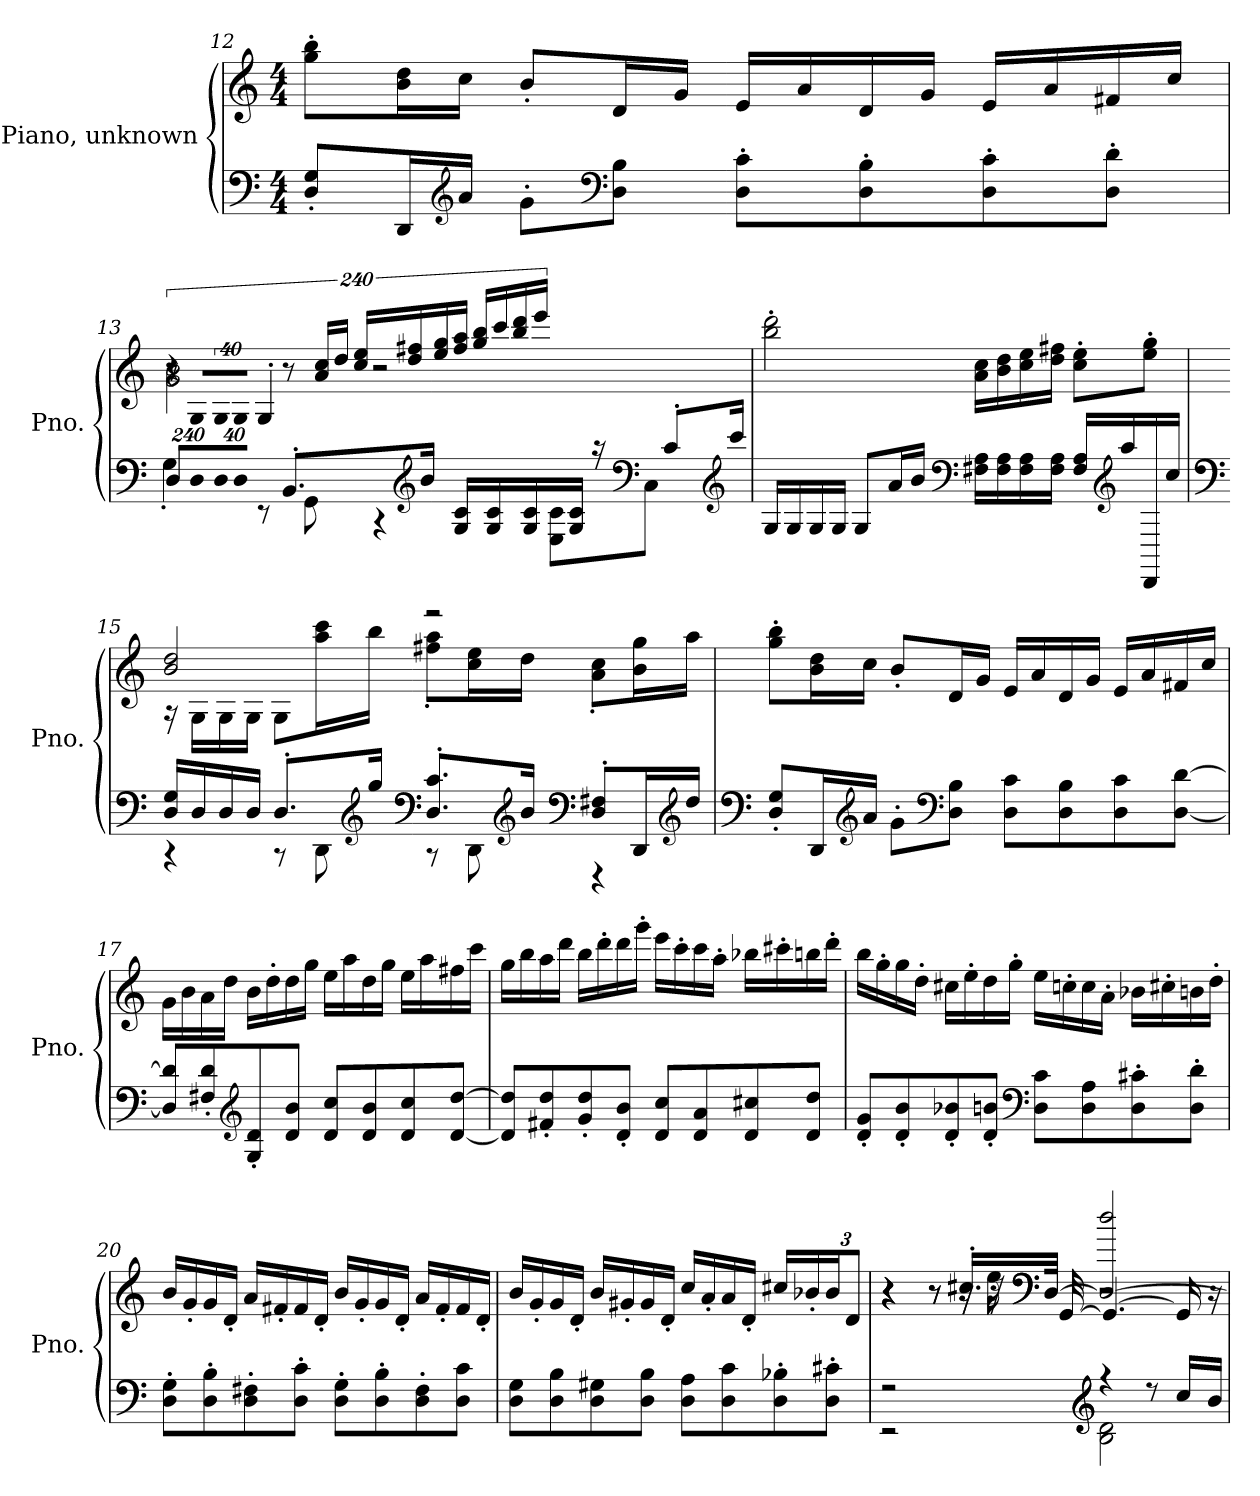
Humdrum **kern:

**kern	**kern
*part1	*part1
*staff2	*staff1
*I"Piano, unknown	*
*I'Pno.	*
*clefF4	*clefG2
*k[]	*k[]
*M4/4	*M4/4
=12	=12
8D/' 8G/'L	8gg\' 8bb\'L
16DD/L	16b\ 16dd\L
*clefG2	*
16a/JJ	16cc\JJ
8g'\L	8b'/L
*clefF4	*
8D\ 8B\J	16d/L
.	16g/JJ
8D\' 8c\'L	16e/LL
.	16a/
8D\' 8B\'	16d/
.	16g/JJ
8D\' 8c\'	16e/LL
.	16a/
8D\' 8d\'J	16f#X/
.	16cc/JJ
!!LO:PB:g=z
=13	=13
*Xbrackettup	*
!LO:N:vis=16	!LO:N:vis=16
*^	*^
*	*	*	*^
1920%137D/LL	4G'\	1920%137r	2g\ 2b\	4r
!LO:N:vis=16	!	!LO:N:vis=16	!	!
1920%137D/	.	1920%137G/LL	.	.
!LO:N:vis=32	!	!LO:N:vis=32	!	!
640%23D/K	.	640%23G/K	.	.
!LO:N:vis=16	!	!LO:N:vis=16	!	!
1920%137D/JJ	.	1920%137G/JJ	.	.
8.BB'/L	8r	8r	.	4G'/
.	8GG\	16a/ 16cc/LL	.	.
*clefG2	*	*	*	*
16b/Jk	.	16dd/JJ	.	.
16G/ 16c/LL	4r	16cc/ 16ee/LL	2r	2r
16G/ 16c/	.	16dd/ 16ff#X/	.	.
16G/ 16c/	.	16ee/ 16gg/	.	.
16G/ 16c/JJ	.	16ff#/ 16aa/JJ	.	.
16r	8E\ 8c\L	16gg/ 16bb/LL	.	.
8aa'/L	.	16ccc/	.	.
*clefF4	*	*	*	*
.	8C\J	16bb/ 16ddd/	.	.
*clefG2	*	*	*	*
16ccc/Jk	.	16eee/JJ	.	.
*v	*v	*	*	*
*	*v	*v	*v
=14	=14
16G/LL	2bb\' 2ddd\'
16G/	.
16G/	.
16G/JJ	.
8G/L	.
16a/L	.
16b/JJ	.
*clefF4	*
16F#X\ 16A\LL	16a\ 16cc\LL
16F#\ 16A\	16b\ 16dd\
16F#\ 16A\	16cc\ 16ee\
16F#\ 16A\JJ	16dd\ 16ff#X\JJ
16F#/ 16A/LL	8cc\' 8ee\'L
*clefG2	*
16aa/	.
16DD/	8ee\' 8gg\'J
16cc/JJ	.
!!LO:LB:g=z
=15	=15
*clefF4	*
*^	*^
16D/ 16G/LL	4r	2b/ 2dd/	16r
16D/	.	.	16G\LL
16D/	.	.	16G\
16D/JJ	.	.	16G\JJ
8.D'/L	8r	.	8G\L
.	8DD\	.	16aa\ 16ccc\L
*clefG2	*	*	*
16gg/Jk	.	.	16bb\JJ
*clefF4	*	*	*
8.D/' 8.c/'L	8r	2r	8ff#X\' 8aa\'L
.	8DD\	.	16cc\ 16ee\L
*clefG2	*	*	*
16b/Jk	.	.	16dd\JJ
*clefF4	*	*	*
8D/' 8F#X/'L	4r	.	8a\' 8cc\'L
16DD/L	.	.	16b\ 16gg\L
*clefG2	*	*	*
16dd/JJ	.	.	16aa\JJ
*v	*v	*	*
*	*v	*v
=16	=16
*clefF4	*
8D/' 8G/'L	8gg\' 8bb\'L
16DD/L	16b\ 16dd\L
*clefG2	*
16a/JJ	16cc\JJ
8g'\L	8b'/L
*clefF4	*
8D\ 8B\J	16d/L
.	16g/JJ
8D\ 8c\L	16e/LL
.	16a/
8D\ 8B\	16d/
.	16g/JJ
8D\ 8c\	16e/LL
.	16a/
[8D\ [8d\J	16f#X/
.	16cc/JJ
!!LO:LB:g=z
=17	=17
8D/] 8d/]L	16g\LL
.	16b\
8F#X/' 8d/'	16a\
.	16dd\JJ
*clefG2	*
8G/' 8d/'	16b\LL
.	16dd'\
8d/ 8b/J	16dd\
.	16gg\JJ
8d/ 8cc/L	16ee\LL
.	16aa\
8d/ 8b/	16dd\
.	16gg\JJ
8d/ 8cc/	16ee\LL
.	16aa\
[8d/ [8dd/J	16ff#X\
.	16ccc\JJ
=18	=18
8d/] 8dd/]L	16gg\LL
.	16bb\
8f#X/' 8dd/'	16aa\
.	16ddd\JJ
8g/' 8dd/'	16bb\LL
.	16ddd'\
8d/' 8b/'J	16ddd\
.	16ggg'\JJ
8d/ 8cc/L	16eee\LL
.	16ccc'\
8d/ 8a/	16ccc\
.	16aa'\JJ
8d/ 8cc#X/	16bb-X\LL
.	16ccc#X'\
8d/ 8dd/J	16bbn\
.	16ddd'\JJ
!!LO:LB:g=z
=19	=19
8d/' 8g/'L	16bb\LL
.	16gg'\
8d/' 8b/'	16gg\
.	16dd'\JJ
8d/' 8b-X/'	16cc#X\LL
.	16ee'\
8d/' 8bn/'J	16dd\
.	16gg'\JJ
*clefF4	*
8D\ 8c\L	16ee\LL
.	16ccn'\
8D\ 8A\	16cc\
.	16a'\JJ
8D\' 8c#X\'	16b-X\LL
.	16cc#X'\
8D\' 8d\'J	16bn\
.	16dd'\JJ
=20	=20
8D\' 8G\'L	16b/LL
.	16g'/
8D\' 8B\'	16g/
.	16d'/JJ
8D\' 8F#X\'	16a/LL
.	16f#X'/
8D\' 8c\'J	16f#/
.	16d'/JJ
8D\' 8G\'L	16b/LL
.	16g'/
8D\' 8B\'	16g/
.	16d'/JJ
8D\' 8F#\'	16a/LL
.	16f#'/
8D\ 8c\J	16f#/
.	16d'/JJ
!!LO:LB:g=z
=21	=21
8D\ 8G\L	16b/LL
.	16g'/
8D\ 8B\	16g/
.	16d'/JJ
8D\ 8G#X\	16b/LL
.	16g#X'/
8D\ 8B\J	16g#/
.	16d'/JJ
8D\ 8A\L	16cc/LL
.	16a'/
8D\ 8c\	16a/
.	16d'/JJ
8D\' 8B-X\'	16cc#X/LL
.	16b-X'/
*	*Xbrackettup
8D\' 8c#X\'J	24b-/J
.	12d/J
=22	=22
*^	*^
*	*	*	*^
2r	2r	4r	4r	4r
.	.	8r	8r	8r
.	.	16.cc#X'/LL	16r	16r
.	.	.	16ee\	32r
*	*	*clefF4	*	*
.	.	[32D/JJk	.	[32GG/
*clefG2	*	*	*	*
4r	2B\ 2d\	2D/_ 2dd/	2r	4.GG/_
8r	.	.	.	.
16cc/LL	.	.	.	16GG/]
16b/JJ	.	.	.	16r
*v	*v	*	*	*
*	*v	*v	*v
=	=
*-	*-
